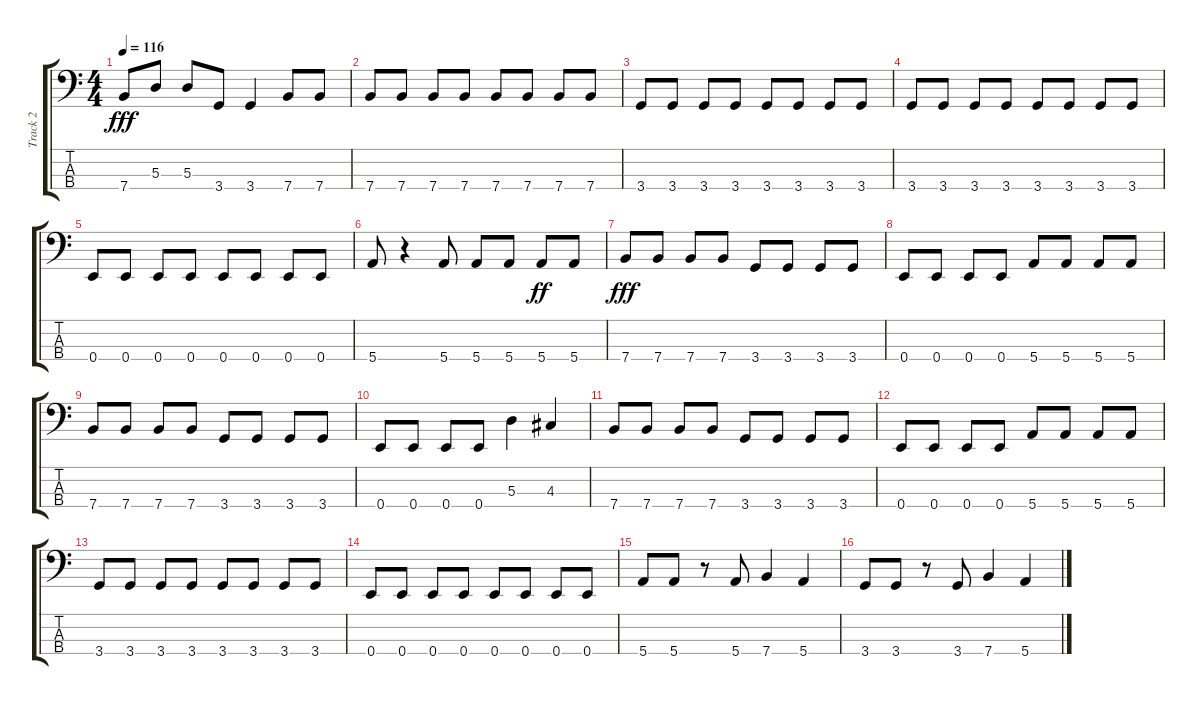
\track ("Track 2" "Track 2") {instrument electricbassfinger}
\staff {score tabs}
\tuning (G2 D2 A1 E1) {hide}
\ts (4 4)
\tempo 116
\clef f4
\ks c
7.4.8{dy fff} 5.3.8 5.3.8 3.4.8 3.4.4 7.4.8 7.4.8 |
7.4.8 7.4.8 7.4.8 7.4.8 7.4.8 7.4.8 7.4.8 7.4.8 |
3.4.8 3.4.8 3.4.8 3.4.8 3.4.8 3.4.8 3.4.8 3.4.8 |
3.4.8 3.4.8 3.4.8 3.4.8 3.4.8 3.4.8 3.4.8 3.4.8 |
0.4.8 0.4.8 0.4.8 0.4.8 0.4.8 0.4.8 0.4.8 0.4.8 |
5.4.8 r.4 5.4.8 5.4.8 5.4.8 5.4.8{dy ff} 5.4.8 |
7.4.8{dy fff} 7.4.8 7.4.8 7.4.8 3.4.8 3.4.8 3.4.8 3.4.8 |
0.4.8 0.4.8 0.4.8 0.4.8 5.4.8 5.4.8 5.4.8 5.4.8 |
7.4.8 7.4.8 7.4.8 7.4.8 3.4.8 3.4.8 3.4.8 3.4.8 |
0.4.8 0.4.8 0.4.8 0.4.8 5.3.4 4.3.4 |
7.4.8 7.4.8 7.4.8 7.4.8 3.4.8 3.4.8 3.4.8 3.4.8 |
0.4.8 0.4.8 0.4.8 0.4.8 5.4.8 5.4.8 5.4.8 5.4.8 |
3.4.8 3.4.8 3.4.8 3.4.8 3.4.8 3.4.8 3.4.8 3.4.8 |
0.4.8 0.4.8 0.4.8 0.4.8 0.4.8 0.4.8 0.4.8 0.4.8 |
5.4.8 5.4.8 r.8 5.4.8 7.4.4 5.4.4 |
3.4.8 3.4.8 r.8 3.4.8 7.4.4 5.4.4
